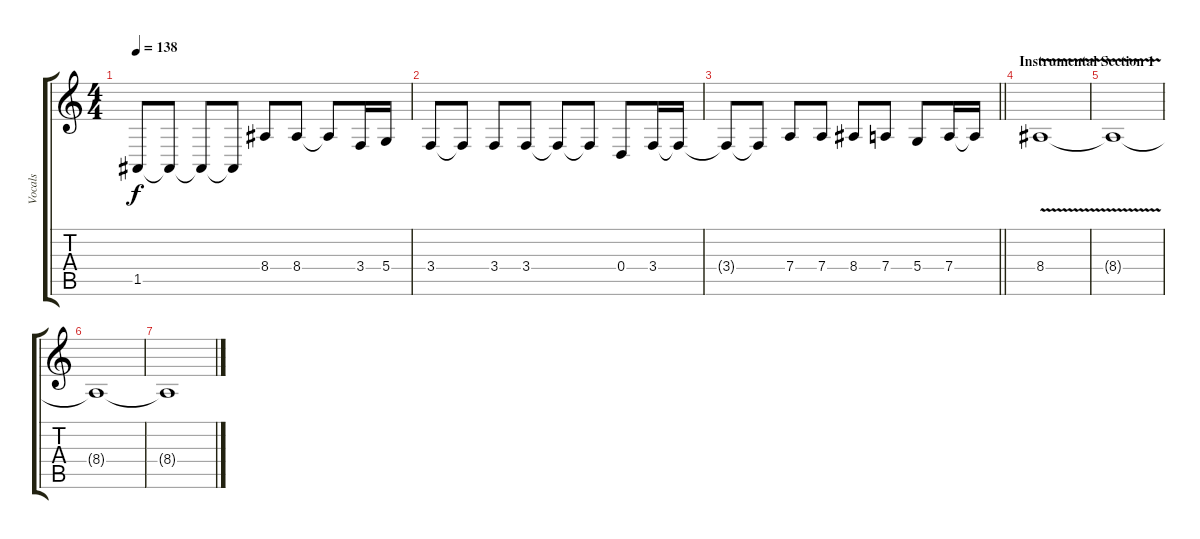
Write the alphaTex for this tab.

\track ("Vocals" "Vocals") {instrument trumpet}
\staff {score tabs}
\tuning (E4 B3 G3 D3 A2 E2) {hide}
\ts (4 4)
\tempo 138
\clef g2
\ks c
1.5.8{dy f} 1.5{t}.8 1.5{t}.8 1.5{t}.8 8.4.8 8.4.8 8.4{t}.8 3.4.16 5.4.16 |
3.4.8 3.4{t}.8 3.4.8 3.4.8 3.4{t}.8 3.4{t}.8 0.4.8 3.4.16 3.4{t}.16 |
\barLineRight lightlight
3.4{t}.8 3.4{t}.8 7.4.8 7.4.8 8.4.8 7.4.8 5.4.8 7.4.16 7.4{t}.16 |
\section ("" "Instrumental Section 1")
8.4{v}.1{volume 1} |
8.4{t}.1 |
8.4{t}.1 |
8.4{t}.1
